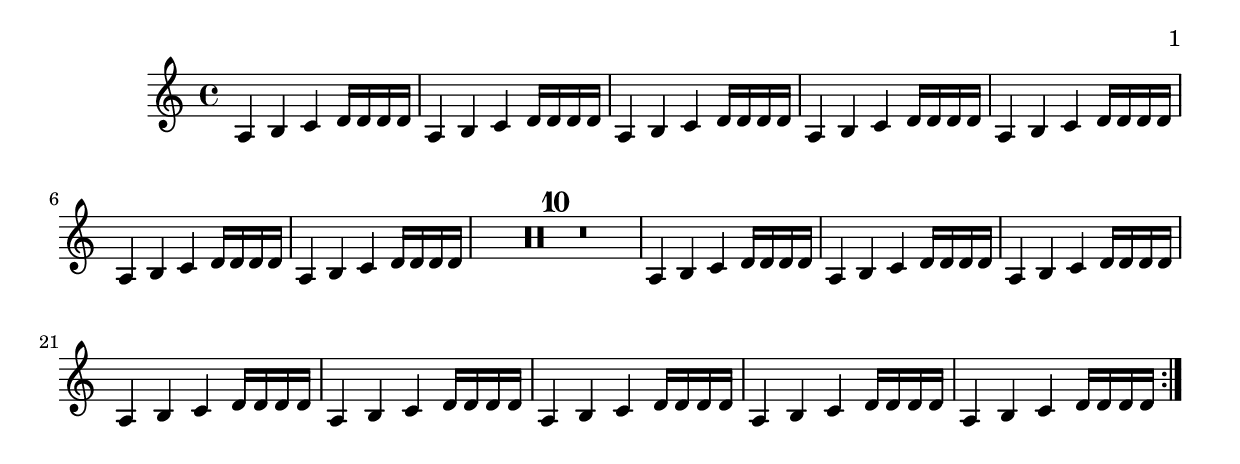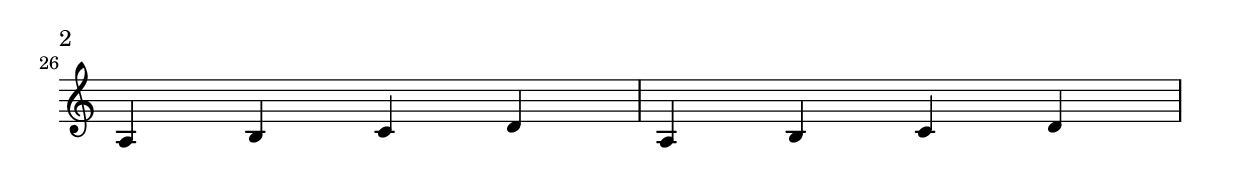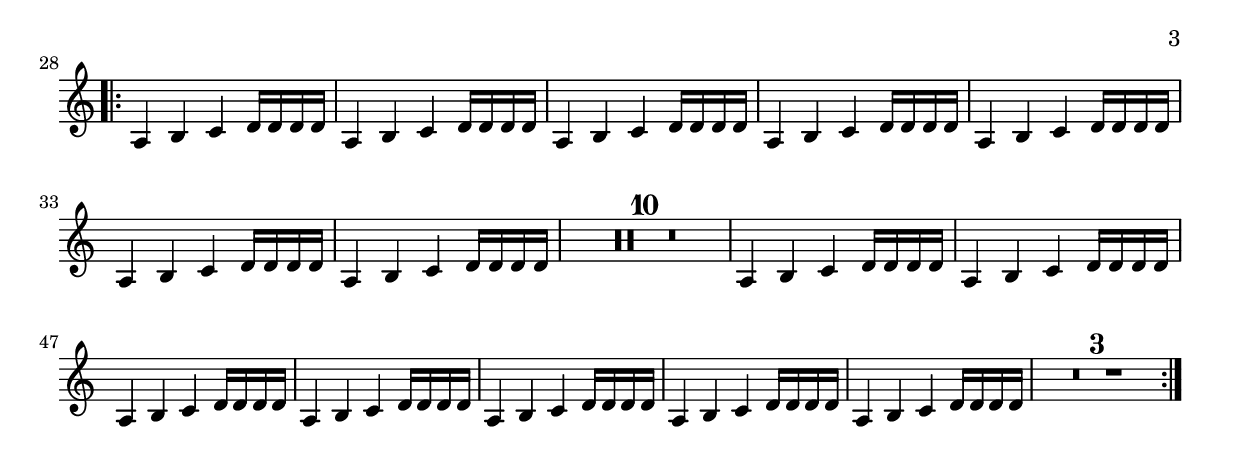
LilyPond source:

\version "2.10.0"

\header {
  texidoc = "The page-turn engraver will not count potential page
turns if they occur in the middle of a repeat unless there is a
long gap at the beginning or at the end of the repeat.
"
}

\layout {
  \context {
    \Staff
    \consists "Page_turn_engraver"
  }
}

\book {
  \paper {
    #(define page-breaking ly:page-turn-breaking)
    paper-height = #80
    print-page-number = ##t
    print-first-page-number = ##t
  }

  \score {
    \relative {
      \set Score.skipBars = ##t
      % this should be kept on one page
      \repeat volta 2 {
	\repeat unfold 7 {a4 b c d16 d d d} R1*10
	\repeat unfold 8 {a4 b c d16 d d d} \pageTurn
      }
      % use up a page
      a4 b c d a b c d \pageBreak

      % this should be allowed to have a page turn
      \repeat volta 2 {
	\repeat unfold 7 {a4 b c d16 d d d} R1*10
	\repeat unfold 7 {a4 b c d16 d d d} R1*3
      }
    }
  }
}